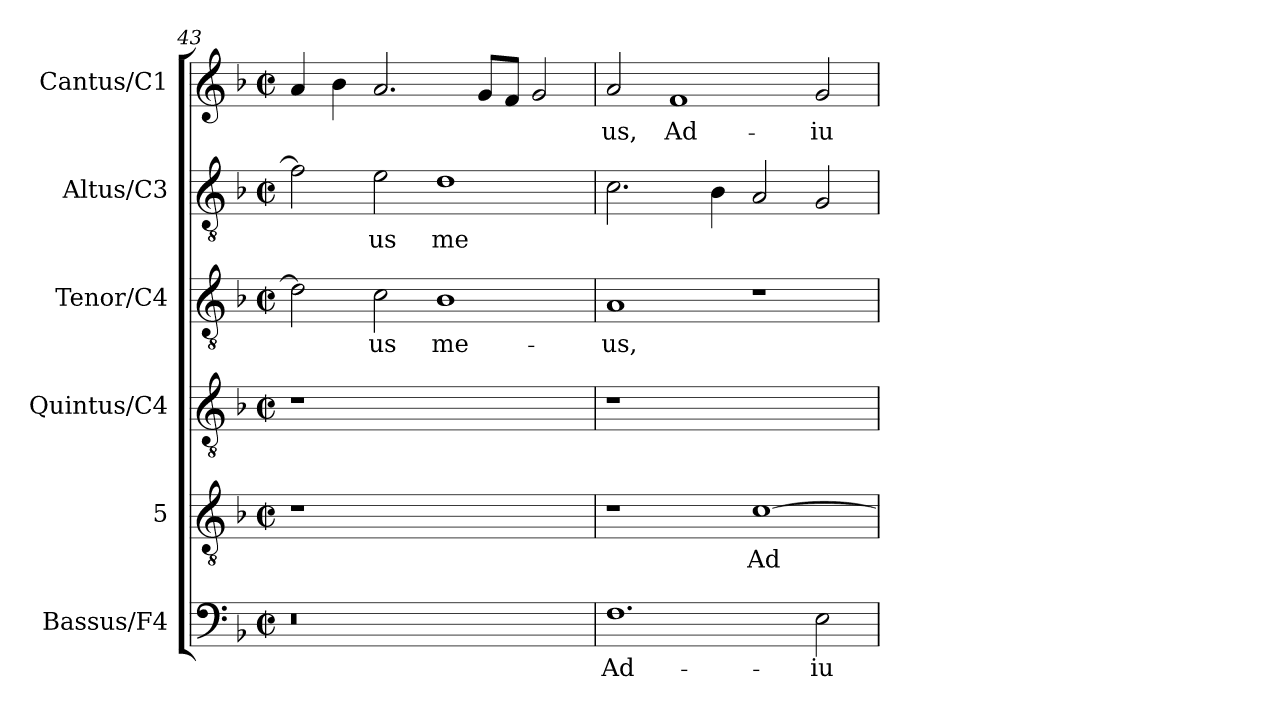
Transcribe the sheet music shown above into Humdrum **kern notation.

**kern	**text	**kern	**text	**kern	**kern	**text	**kern	**text	**kern	**text
*part6	*part6	*part5	*part5	*part4	*part3	*part3	*part2	*part2	*part1	*part1
*staff6	*staff6	*staff5	*staff5	*staff4	*staff3	*staff3	*staff2	*staff2	*staff1	*staff1
*I"Bassus/F4	*	*I"5	*	*I"Quintus/C4	*I"Tenor/C4	*	*I"Altus/C3	*	*I"Cantus/C1	*
*I'B	*	*	*	*	*I'T	*	*I'A	*	*I'C	*
*clefF4	*	*clefGv2	*	*clefGv2	*clefGv2	*	*clefGv2	*	*clefG2	*
*k[b-]	*	*k[b-]	*	*k[b-]	*k[b-]	*	*k[b-]	*	*k[b-]	*
*F:	*	*F:	*	*F:	*F:	*	*F:	*	*F:	*
*M2/2	*	*M2/2	*	*M2/2	*M2/2	*	*M2/2	*	*M2/2	*
*met(c|)	*	*met(c|)	*	*met(c|)	*met(c|)	*	*met(c|)	*	*met(c|)	*
=43	=43	=43	=43	=43	=43	=43	=43	=43	=43	=43
!	!	!	!	!	!	!LO:LY:b:cj	!	!LO:LY:b:cj	!	!LO:LY:b:cj
0r	.	1r	.	1r	2d\]	--	2f\]	--	4a/	--
!	!	!	!	!	!	!	!	!	!	!LO:LY:b:cj
.	.	.	.	.	.	.	.	.	4b-\	--
!	!	!	!	!	!	!LO:LY:b:cj	!	!LO:LY:b:cj	!	!LO:LY:b:cj
.	.	.	.	.	2c\	-us	2e\	-us	2.a/	--
!	!	!	!	!	!	!LO:LY:b:cj	!	!LO:LY:b:cj	!	!
.	.	1ryy	.	1ryy	1B-	me-	1d	me-	.	.
!	!	!	!	!	!	!	!	!	!	!LO:LY:b:cj
.	.	.	.	.	.	.	.	.	8g/L	--
!	!	!	!	!	!	!	!	!	!	!LO:LY:b:cj
.	.	.	.	.	.	.	.	.	8f/J	--
!	!	!	!	!	!	!	!	!	!	!LO:LY:b:cj
.	.	.	.	.	.	.	.	.	2g/	--
=44	=44	=44	=44	=44	=44	=44	=44	=44	=44	=44
!	!LO:LY:b:cj	!	!	!	!	!LO:LY:b:cj	!	!LO:LY:b:cj	!	!LO:LY:b:cj
1.F	Ad-	1r	.	1r	1A	-us,	2.c\	--	2a/	-us,
!	!	!	!	!	!	!	!	!	!	!LO:LY:b:cj
.	.	.	.	.	.	.	.	.	1f	Ad-
!	!	!	!	!	!	!	!	!LO:LY:b:cj	!	!
.	.	.	.	.	.	.	4B-\	--	.	.
!	!	!	!LO:LY:b:cj	!	!	!	!	!LO:LY:b:cj	!	!
.	.	[>1c	Ad-	1ryy	1r	.	2A/	--	.	.
!	!LO:LY:b:cj	!	!	!	!	!	!	!LO:LY:b:cj	!	!LO:LY:b:cj
2E\	-iu-	.	.	.	.	.	2G/	--	2g/	-iu-
=	=	=	=	=	=	=	=	=	=	=
*-	*-	*-	*-	*-	*-	*-	*-	*-	*-	*-
